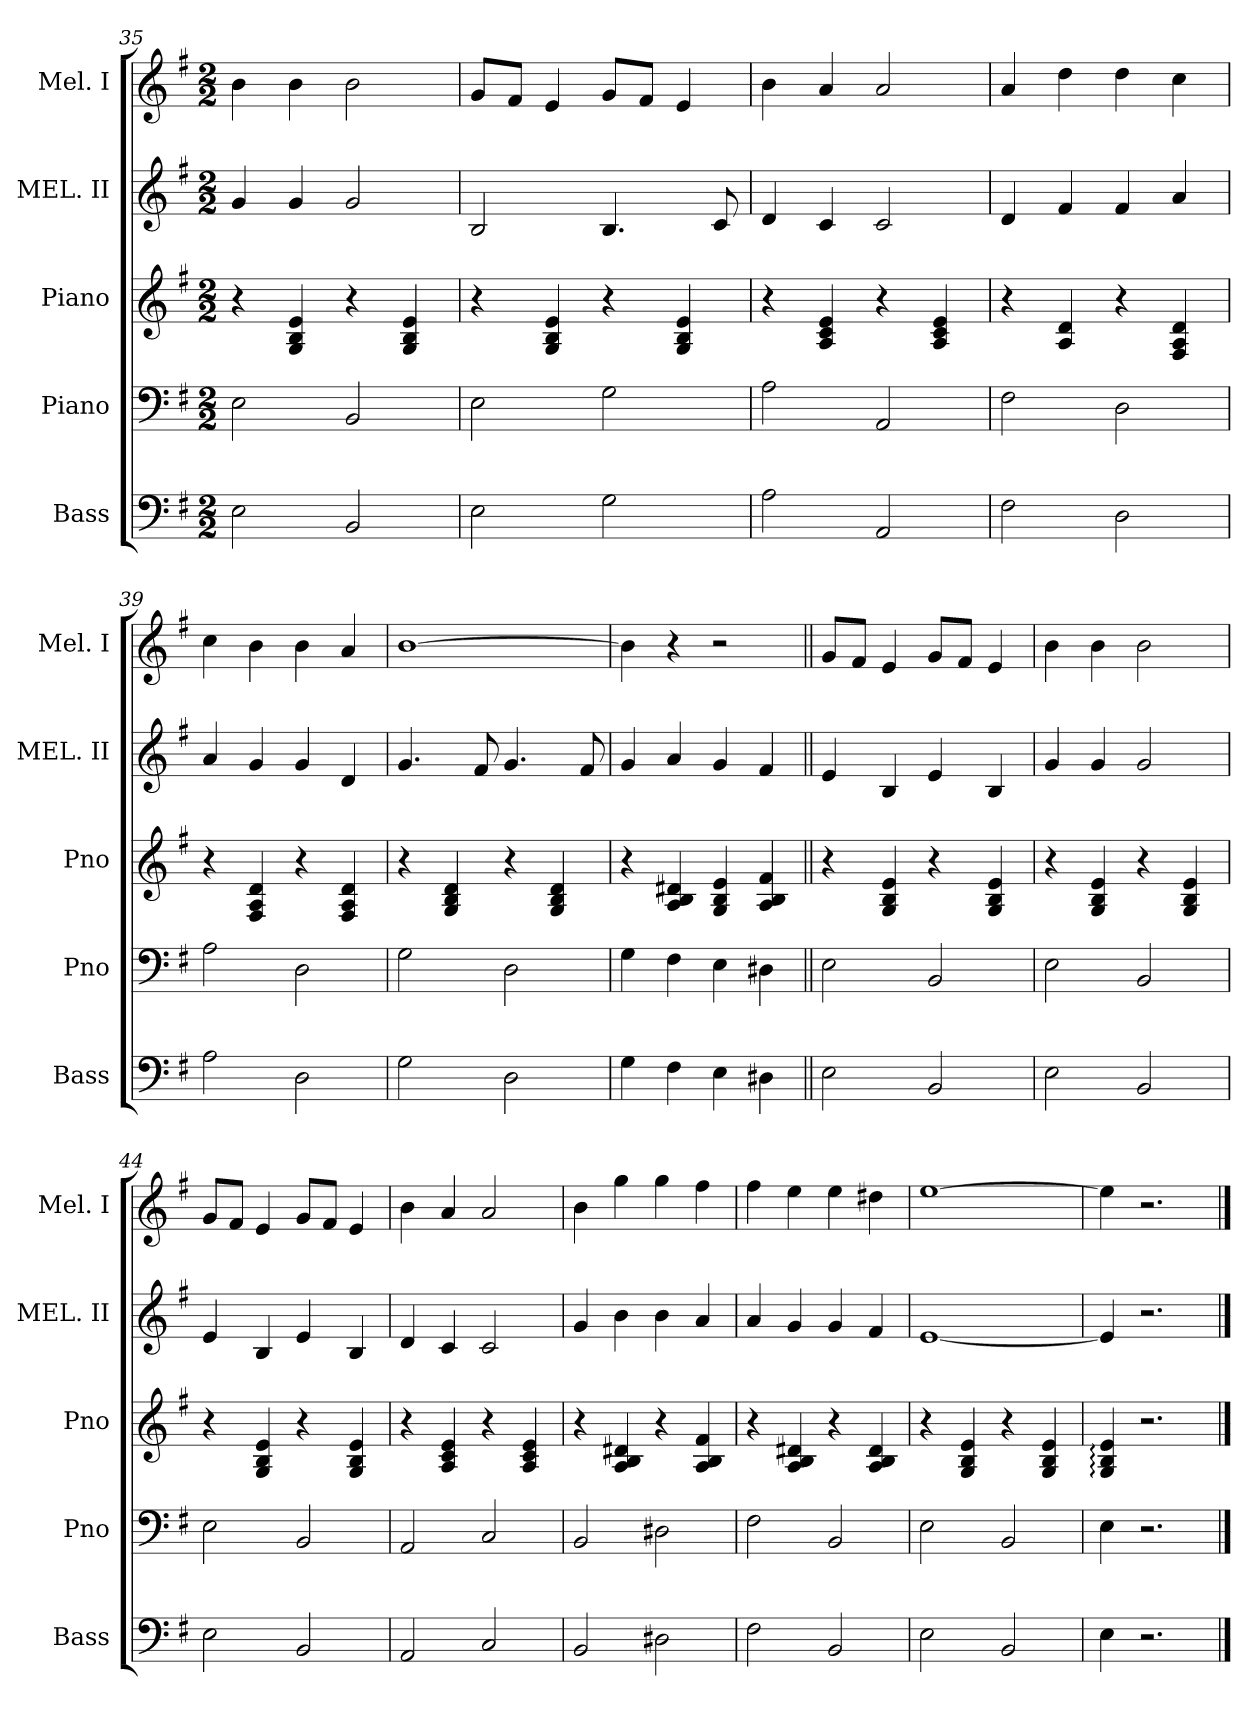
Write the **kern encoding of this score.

**kern	**kern	**kern	**kern	**kern
*part5	*part4	*part3	*part2	*part1
*staff5	*staff4	*staff3	*staff2	*staff1
*I"Bass	*I"Piano	*I"Piano	*I"MEL. II	*I"Mel. I
*I'Bass	*I'Pno	*I'Pno	*I'MEL. II	*I'Mel. I
*clefF4	*clefF4	*clefG2	*clefG2	*clefG2
*ITrd7c12	*	*	*	*
*k[f#]	*k[f#]	*k[f#]	*k[f#]	*k[f#]
*M2/2	*M2/2	*M2/2	*M2/2	*M2/2
=35	=35	=35	=35	=35
2EE\	2E\	4r	4g/	4b\
.	.	4G/ 4B/ 4e/	4g/	4b\
2BBB/	2BB/	4r	2g/	2b\
.	.	4G/ 4B/ 4e/	.	.
=36	=36	=36	=36	=36
2EE\	2E\	4r	2B/	8g/L
.	.	.	.	8f#/J
.	.	4G/ 4B/ 4e/	.	4e/
2GG\	2G\	4r	4.B/	8g/L
.	.	.	.	8f#/J
.	.	4G/ 4B/ 4e/	.	4e/
.	.	.	8c/	.
!!LO:LB:g=z
=37	=37	=37	=37	=37
2AA\	2A\	4r	4d/	4b\
.	.	4A/ 4c/ 4e/	4c/	4a/
2AAA/	2AA/	4r	2c/	2a/
.	.	4A/ 4c/ 4e/	.	.
=38	=38	=38	=38	=38
2FF#\	2F#\	4r	4d/	4a/
.	.	4A/ 4d/	4f#/	4dd\
2DD\	2D\	4r	4f#/	4dd\
.	.	4F#/ 4A/ 4d/	4a/	4cc\
=39	=39	=39	=39	=39
2AA\	2A\	4r	4a/	4cc\
.	.	4F#/ 4A/ 4d/	4g/	4b\
2DD\	2D\	4r	4g/	4b\
.	.	4F#/ 4A/ 4d/	4d/	4a/
=40	=40	=40	=40	=40
2GG\	2G\	4r	4.g/	[1b
.	.	4G/ 4B/ 4d/	.	.
.	.	.	8f#/	.
2DD\	2D\	4r	4.g/	.
.	.	4G/ 4B/ 4d/	.	.
.	.	.	8f#/	.
=41	=41	=41	=41	=41
4GG\	4G\	4r	4g/	4b\]
4FF#\	4F#\	4A/ 4B/ 4d#X/	4a/	4r
4EE\	4E\	4G/ 4B/ 4e/	4g/	2r
4DD#X\	4D#X\	4A/ 4B/ 4f#/	4f#/	.
=42||	=42||	=42||	=42||	=42||
2EE\	2E\	4r	4e/	8g/L
.	.	.	.	8f#/J
.	.	4G/ 4B/ 4e/	4B/	4e/
2BBB/	2BB/	4r	4e/	8g/L
.	.	.	.	8f#/J
.	.	4G/ 4B/ 4e/	4B/	4e/
=43	=43	=43	=43	=43
2EE\	2E\	4r	4g/	4b\
.	.	4G/ 4B/ 4e/	4g/	4b\
2BBB/	2BB/	4r	2g/	2b\
.	.	4G/ 4B/ 4e/	.	.
!!LO:PB:g=z
=44	=44	=44	=44	=44
2EE\	2E\	4r	4e/	8g/L
.	.	.	.	8f#/J
.	.	4G/ 4B/ 4e/	4B/	4e/
2BBB/	2BB/	4r	4e/	8g/L
.	.	.	.	8f#/J
.	.	4G/ 4B/ 4e/	4B/	4e/
=45	=45	=45	=45	=45
2AAA/	2AA/	4r	4d/	4b\
.	.	4A/ 4c/ 4e/	4c/	4a/
2CC/	2C/	4r	2c/	2a/
.	.	4A/ 4c/ 4e/	.	.
=46	=46	=46	=46	=46
2BBB/	2BB/	4r	4g/	4b\
.	.	4A/ 4B/ 4d#X/	4b\	4gg\
2DD#X\	2D#X\	4r	4b\	4gg\
.	.	4A/ 4B/ 4f#/	4a/	4ff#\
=47	=47	=47	=47	=47
2FF#\	2F#\	4r	4a/	4ff#\
.	.	4A/ 4B/ 4d#X/	4g/	4ee\
2BBB/	2BB/	4r	4g/	4ee\
.	.	4A/ 4B/ 4d#/	4f#/	4dd#X\
=48	=48	=48	=48	=48
2EE\	2E\	4r	[1e	[1ee
.	.	4G/ 4B/ 4e/	.	.
2BBB/	2BB/	4r	.	.
.	.	4G/ 4B/ 4e/	.	.
=49	=49	=49	=49	=49
4EE\	4E\	4G/: 4B/: 4e/:	4e/]	4ee\]
2.r	2.r	2.r	2.r	2.r
==	==	==	==	==
*-	*-	*-	*-	*-
